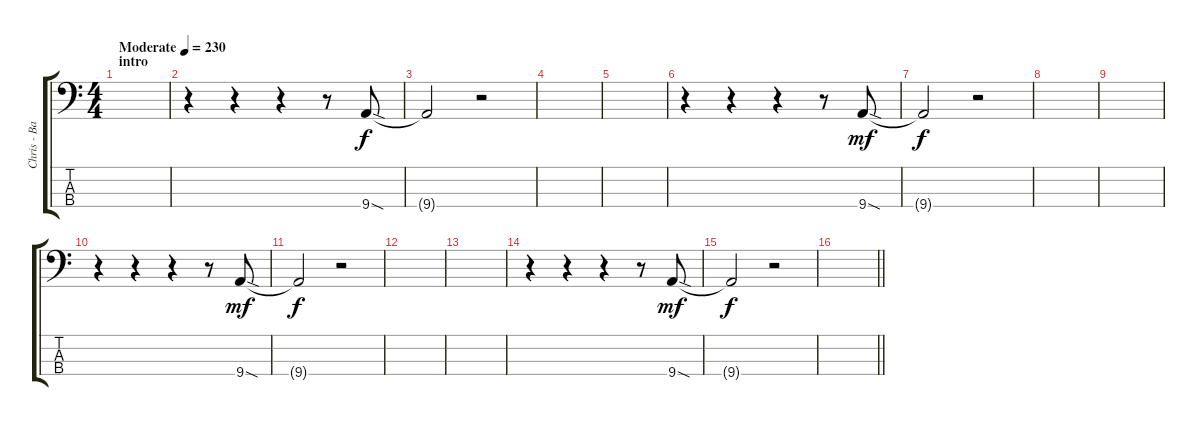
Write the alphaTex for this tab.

\track ("Chris - Bass" "Chris - Ba") {instrument electricbassfinger}
\staff {score tabs}
\tuning (F2 C2 G1 C1) {hide}
\ts (4 4)
\section ("" "intro")
\tempo (230 "Moderate")
\clef f4
\ks c
|
r.4 r.4 r.4 r.8 9.4{sod}.8 |
9.4{t}.2{dy f} r.2 |
|
|
r.4 r.4 r.4 r.8 9.4{sod}.8{dy mf} |
9.4{t}.2{dy f} r.2 |
|
|
r.4 r.4 r.4 r.8 9.4{sod}.8{dy mf} |
9.4{t}.2{dy f} r.2 |
|
|
r.4 r.4 r.4 r.8 9.4{sod}.8{dy mf} |
9.4{t}.2{dy f} r.2 |
\barLineRight lightlight
